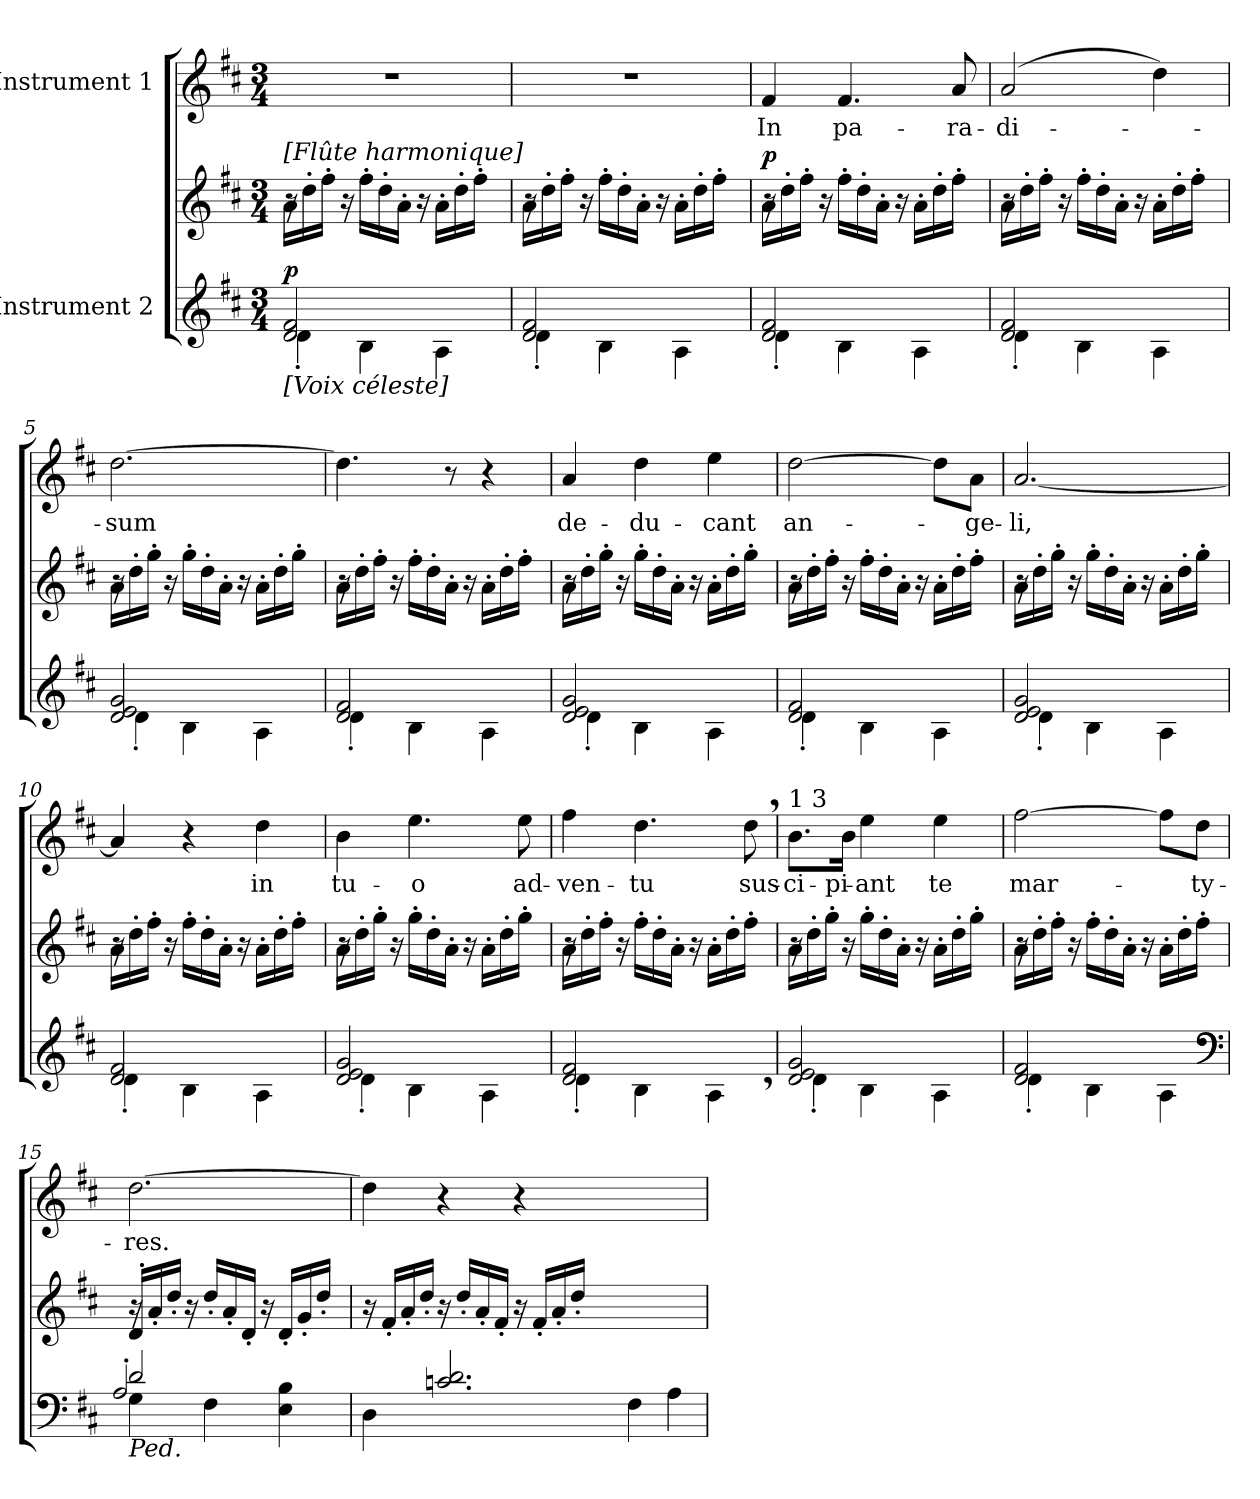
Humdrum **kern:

**kern	**kern	**dynam	**kern	**text
*part2	*part2	*part2	*part1	*part1
*staff3	*staff2	*staff2/3	*staff1	*staff1
*I"Instrument 2	*	*	*I"Instrument 1	*
!!LO:PB:g=z
*stria5	*stria5	*	*stria5	*
*clefG2	*clefG2	*	*clefG2	*
*k[f#c#]	*k[f#c#]	*	*k[f#c#]	*
*D:	*D:	*	*D:	*
*M3/4	*M3/4	*	*M3/4	*
=1	=1	=1	=1	=1
*^	*^	*	*	*
!	!	!LO:TX:a:t=[Flûte harmonique]	!	!	!	!
!LO:TX:b:t=[Voix céleste]	!	!	!	!	!	!
!	!	!	!	!LO:DY:a=2	!LO:N:vis=1	!
2f#/ 2d/	4d'>\	16a'>\L	16ra	p	2.r	.
.	.	16dd'>\	16ryy	.	.	.
.	.	16ff#'>\J	2ryy	.	.	.
.	.	16ra	.	.	.	.
.	4B\	16ff#'>\L	.	.	.	.
.	.	16dd'>\	.	.	.	.
.	.	16a'>\J	.	.	.	.
.	.	16ra	.	.	.	.
4ryy	4A\	16a'>\L	.	.	.	.
.	.	16dd'>\	.	.	.	.
.	.	16ff#'>\J	8ryy	.	.	.
.	.	16ryy	.	.	.	.
=2	=2	=2	=2	=2	=2	=2
!	!	!	!	!	!LO:N:vis=1	!
2d/ 2f#/	4d'>\	16a'>\L	16ra	.	2.r	.
.	.	16dd'>\	16ryy	.	.	.
.	.	16ff#'>\J	2ryy	.	.	.
.	.	16ra	.	.	.	.
.	4B\	16ff#'>\L	.	.	.	.
.	.	16dd'>\	.	.	.	.
.	.	16a'>\J	.	.	.	.
.	.	16ra	.	.	.	.
4ryy	4A\	16a'>\L	.	.	.	.
.	.	16dd'>\	.	.	.	.
.	.	16ff#'>\J	8ryy	.	.	.
.	.	16ryy	.	.	.	.
=3	=3	=3	=3	=3	=3	=3
!	!	!	!	!LO:DY:a	!	!LO:LY:b:cj
2d/ 2f#/	4d'>\	16a'>\L	16ra	p	4f#/	In
.	.	16dd'>\	16ryy	.	.	.
.	.	16ff#'>\J	2ryy	.	.	.
.	.	16ra	.	.	.	.
!	!	!	!	!	!	!LO:LY:b:cj
.	4B\	16ff#'>\L	.	.	4.f#/	pa-
.	.	16dd'>\	.	.	.	.
.	.	16a'>\J	.	.	.	.
.	.	16ra	.	.	.	.
4ryy	4A\	16a'>\L	.	.	.	.
.	.	16dd'>\	.	.	.	.
!	!	!	!	!	!	!LO:LY:b:cj
.	.	16ff#'>\J	8ryy	.	8a/	-ra-
.	.	16ryy	.	.	.	.
=4	=4	=4	=4	=4	=4	=4
!	!	!	!	!	!	!LO:LY:b:cj
2d/ 2f#/	4d'>\	16a'>\L	16ra	.	(>2a/	-di-
.	.	16dd'>\	16ryy	.	.	.
.	.	16ff#'>\J	2ryy	.	.	.
.	.	16ra	.	.	.	.
.	4B\	16ff#'>\L	.	.	.	.
.	.	16dd'>\	.	.	.	.
.	.	16a'>\J	.	.	.	.
.	.	16ra	.	.	.	.
4ryy	4A\	16a'>\L	.	.	4dd\)	.
.	.	16dd'>\	.	.	.	.
.	.	16ff#'>\J	8ryy	.	.	.
.	.	16ryy	.	.	.	.
=5	=5	=5	=5	=5	=5	=5
!	!	!	!	!	!	!LO:LY:b
2g/ 2d/ 2e/	4d'>\	16a'>\L	16ra	.	[>2.dd\	-sum
.	.	16dd'>\	16ryy	.	.	.
.	.	16gg'>\J	2ryy	.	.	.
.	.	16ra	.	.	.	.
.	4B\	16gg'>\L	.	.	.	.
.	.	16dd'>\	.	.	.	.
.	.	16a'>\J	.	.	.	.
.	.	16ra	.	.	.	.
4ryy	4A\	16a'>\L	.	.	.	.
.	.	16dd'>\	.	.	.	.
.	.	16gg'>\J	8ryy	.	.	.
.	.	16ryy	.	.	.	.
=6	=6	=6	=6	=6	=6	=6
2d/ 2f#/	4d'>\	16a'>\L	16ra	.	4.dd\]	.
.	.	16dd'>\	16ryy	.	.	.
.	.	16ff#'>\J	2ryy	.	.	.
.	.	16ra	.	.	.	.
.	4B\	16ff#'>\L	.	.	.	.
.	.	16dd'>\	.	.	.	.
.	.	16a'>\J	.	.	8r	.
.	.	16ra	.	.	.	.
4ryy	4A\	16a'>\L	.	.	4r	.
.	.	16dd'>\	.	.	.	.
.	.	16ff#'>\J	8ryy	.	.	.
.	.	16ryy	.	.	.	.
!!LO:LB:g=z
=7	=7	=7	=7	=7	=7	=7
!	!	!	!	!	!	!LO:LY:b:cj
2g/ 2d/ 2e/	4d'>\	16a'>\L	16ra	.	4a/	de-
.	.	16dd'>\	16ryy	.	.	.
.	.	16gg'>\J	2ryy	.	.	.
.	.	16ra	.	.	.	.
!	!	!	!	!	!	!LO:LY:b:cj
.	4B\	16gg'>\L	.	.	4dd\	-du-
.	.	16dd'>\	.	.	.	.
.	.	16a'>\J	.	.	.	.
.	.	16ra	.	.	.	.
!	!	!	!	!	!	!LO:LY:b:cj
4ryy	4A\	16a'>\L	.	.	4ee\	-cant
.	.	16dd'>\	.	.	.	.
.	.	16gg'>\J	8ryy	.	.	.
.	.	16ryy	.	.	.	.
=8	=8	=8	=8	=8	=8	=8
!	!	!	!	!	!	!LO:LY:b:cj
2d/ 2f#/	4d'>\	16a'>\L	16ra	.	[>2dd\	an-
.	.	16dd'>\	16ryy	.	.	.
.	.	16ff#'>\J	2ryy	.	.	.
.	.	16ra	.	.	.	.
.	4B\	16ff#'>\L	.	.	.	.
.	.	16dd'>\	.	.	.	.
.	.	16a'>\J	.	.	.	.
.	.	16ra	.	.	.	.
4ryy	4A\	16a'>\L	.	.	8dd\L]	.
.	.	16dd'>\	.	.	.	.
!	!	!	!	!	!	!LO:LY:b:cj
.	.	16ff#'>\J	8ryy	.	8a\J	-ge-
.	.	16ryy	.	.	.	.
=9	=9	=9	=9	=9	=9	=9
!	!	!	!	!	!	!LO:LY:b:cj
2g/ 2d/ 2e/	4d'>\	16a'>\L	16ra	.	[<2.a/	-li,
.	.	16dd'>\	16ryy	.	.	.
.	.	16gg'>\J	2ryy	.	.	.
.	.	16ra	.	.	.	.
.	4B\	16gg'>\L	.	.	.	.
.	.	16dd'>\	.	.	.	.
.	.	16a'>\J	.	.	.	.
.	.	16ra	.	.	.	.
4ryy	4A\	16a'>\L	.	.	.	.
.	.	16dd'>\	.	.	.	.
.	.	16gg'>\J	8ryy	.	.	.
.	.	16ryy	.	.	.	.
=10	=10	=10	=10	=10	=10	=10
2d/ 2f#/	4d'>\	16a'>\L	16ra	.	4a/]	.
.	.	16dd'>\	16ryy	.	.	.
.	.	16ff#'>\J	2ryy	.	.	.
.	.	16ra	.	.	.	.
.	4B\	16ff#'>\L	.	.	4r	.
.	.	16dd'>\	.	.	.	.
.	.	16a'>\J	.	.	.	.
.	.	16ra	.	.	.	.
!	!	!	!	!	!	!LO:LY:b:cj
4ryy	4A\	16a'>\L	.	.	4dd\	in
.	.	16dd'>\	.	.	.	.
.	.	16ff#'>\J	8ryy	.	.	.
.	.	16ryy	.	.	.	.
=11	=11	=11	=11	=11	=11	=11
!	!	!	!	!	!	!LO:LY:b:cj
2g/ 2d/ 2e/	4d'>\	16a'>\L	16ra	.	4b\	tu-
.	.	16dd'>\	16ryy	.	.	.
.	.	16gg'>\J	2ryy	.	.	.
.	.	16ra	.	.	.	.
!	!	!	!	!	!	!LO:LY:b:cj
.	4B\	16gg'>\L	.	.	4.ee\	-o
.	.	16dd'>\	.	.	.	.
.	.	16a'>\J	.	.	.	.
.	.	16ra	.	.	.	.
4ryy	4A\	16a'>\L	.	.	.	.
.	.	16dd'>\	.	.	.	.
!	!	!	!	!	!	!LO:LY:b:cj
.	.	16gg'>\J	8ryy	.	8ee\	ad-
.	.	16ryy	.	.	.	.
=12	=12	=12	=12	=12	=12	=12
!	!	!	!	!	!	!LO:LY:b:cj
2d/ 2f#/	4d'>\	16a'>\L	16ra	.	4ff#\	-ven-
.	.	16dd'>\	16ryy	.	.	.
.	.	16ff#'>\J	2ryy	.	.	.
.	.	16ra	.	.	.	.
!	!	!	!	!	!	!LO:LY:b:cj
.	4B\	16ff#'>\L	.	.	4.dd\	-tu
.	.	16dd'>\	.	.	.	.
.	.	16a'>\J	.	.	.	.
.	.	16ra	.	.	.	.
4ryy	4A,<\	16a'>\L	.	.	.	.
.	.	16dd'>\	.	.	.	.
!	!	!	!	!	!	!LO:LY:b:cj
.	.	16ff#'>\J	8ryy	.	8dd,>\	sus-
.	.	16ryy	.	.	.	.
!!LO:LB:g=z
=13	=13	=13	=13	=13	=13	=13
!	!	!	!	!	!LO:TX:a:t=1 3	!
!	!	!	!	!	!	!LO:LY:b:cj
2g/ 2d/ 2e/	4d'>\	16a'>\L	16ra	.	8.b\L	-ci-
.	.	16dd'>\	16ryy	.	.	.
.	.	16gg'>\J	2ryy	.	.	.
!	!	!	!	!	!	!LO:LY:b
.	.	16ra	.	.	16b\J	-pi-
!	!	!	!	!	!	!LO:LY:b:cj
.	4B\	16gg'>\L	.	.	4ee\	-ant
.	.	16dd'>\	.	.	.	.
.	.	16a'>\J	.	.	.	.
.	.	16ra	.	.	.	.
!	!	!	!	!	!	!LO:LY:b:cj
4ryy	4A\	16a'>\L	.	.	4ee\	te
.	.	16dd'>\	.	.	.	.
.	.	16gg'>\J	8ryy	.	.	.
.	.	16ryy	.	.	.	.
=14	=14	=14	=14	=14	=14	=14
!	!	!	!	!	!	!LO:LY:b:cj
2f#/ 2d/	4d'>\	16a'>\L	16ra	.	[>2ff#\	mar-
.	.	16dd'>\	16ryy	.	.	.
.	.	16ff#'>\J	2ryy	.	.	.
.	.	16ra	.	.	.	.
.	4B\	16ff#'>\L	.	.	.	.
.	.	16dd'>\	.	.	.	.
.	.	16a'>\J	.	.	.	.
.	.	16ra	.	.	.	.
4ryy	4A\	16a'>\L	.	.	8ff#\L]	.
.	.	16dd'>\	.	.	.	.
!	!	!	!	!	!	!LO:LY:b:cj
.	.	16ff#'>\J	8ryy	.	8dd\J	-ty-
.	.	16ryy	.	.	.	.
*v	*v	*	*	*	*	*
*clefF4	*	*	*	*	*
=15	=15	=15	=15	=15	=15
*^	*	*	*	*	*
*	*^	*	*	*	*	*
!LO:TX:b:i:t=Ped.	!	!	!	!	!	!	!
!	!	!	!	!	!	!	!LO:LY:b
2d/	4G\	2A'>/	16d'</L	16ra	.	[>2.dd\	-res.
.	.	.	16a'</	16ryy	.	.	.
.	.	.	16dd'</J	2ryy	.	.	.
.	.	.	16ra	.	.	.	.
.	4F#\	.	16dd'</L	.	.	.	.
.	.	.	16a'</	.	.	.	.
.	.	.	16d'</J	.	.	.	.
.	.	.	16ra	.	.	.	.
4ryy	4B\ 4E\	4ryy	16d'</L	.	.	.	.
.	.	.	16g'</	.	.	.	.
.	.	.	16dd'</J	8ryy	.	.	.
.	.	.	16ryy	.	.	.	.
*v	*v	*v	*	*	*	*	*
*	*v	*v	*	*	*
=16	=16	=16	=16	=16
4D\	16ra	.	4dd\]	.
.	16f#'</L	.	.	.
.	16a'</	.	.	.
.	16dd'</J	.	.	.
2.cn/ 2.d/	16ra	.	4r	.
.	16dd'</L	.	.	.
.	16a'</	.	.	.
.	16f#'</J	.	.	.
.	16ra	.	4r	.
.	16f#'</L	.	.	.
.	16a'</	.	.	.
.	16dd'</J	.	.	.
.	2.ryy	.	2.ryy	.
4F#\	.	.	.	.
4A\	.	.	.	.
=	=	=	=	=
*-	*-	*-	*-	*-
